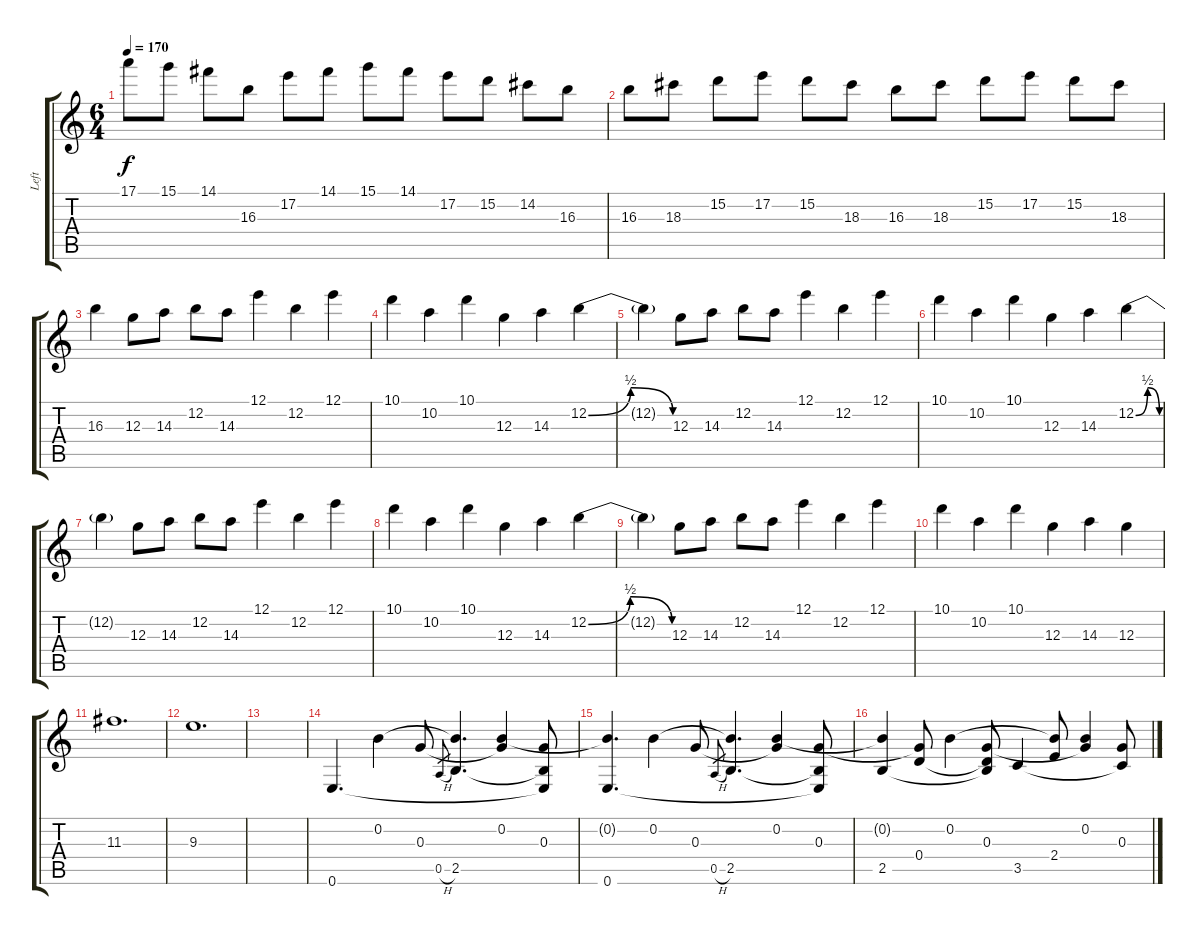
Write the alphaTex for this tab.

\track ("Left" "Left") {instrument electricguitarjazz}
\staff {score tabs}
\tuning (E4 B3 G3 D3 A2 E2) {hide}
\ts (6 4)
\tempo 170
\clef g2
\ks c
17.1.8{dy f} 15.1.8 14.1.8 16.3.8 17.2.8 14.1.8 15.1.8 14.1.8 17.2.8 15.2.8 14.2.8 16.3.8 |
16.3.8 18.3.8 15.2.8 17.2.8 15.2.8 18.3.8 16.3.8 18.3.8 15.2.8 17.2.8 15.2.8 18.3.8 |
16.3.4 12.3.8 14.3.8 12.2.8 14.3.8 12.1.4 12.2.4 12.1.4 |
10.1.4 10.2.4 10.1.4 12.3.4 14.3.4 12.2{be (bendrelease 0 0 30 2 30 2 60 0)}.4 |
12.2{t}.4 12.3.8 14.3.8 12.2.8 14.3.8 12.1.4 12.2.4 12.1.4 |
10.1.4 10.2.4 10.1.4 12.3.4 14.3.4 12.2{be (bendrelease 0 0 30 2 30 2 60 0)}.4 |
12.2{t}.4 12.3.8 14.3.8 12.2.8 14.3.8 12.1.4 12.2.4 12.1.4 |
10.1.4 10.2.4 10.1.4 12.3.4 14.3.4 12.2{be (bendrelease 0 0 30 2 30 2 60 0)}.4 |
12.2{t}.4 12.3.8 14.3.8 12.2.8 14.3.8 12.1.4 12.2.4 12.1.4 |
10.1.4 10.2.4 10.1.4 12.3.4 14.3.4 12.3.4 |
11.3.1{d} |
9.3.1{d volume 0} |
|
0.6.4{d volume 11 instrument electricguitarjazz} 0.2.4 0.3.8 0.5{h}.8{gr} (0.2{t} 2.5).4{d} (0.2 0.3{t}).4 (0.3 2.5{t} 0.6{t}).8 |
(0.2{t} 0.6).4{d} 0.2.4 0.3.8 0.5{h}.8{gr} (0.2{t} 2.5).4{d} (0.2 0.3{t}).4 (0.3 2.5{t} 0.6{t}).8 |
(0.2{t} 2.5).4 (0.3{t} 0.4).8 0.2.4 (0.3 0.4{t} 2.5{t}).8 3.5.4 (0.2{t} 2.4).8 (0.2 0.3{t}).4 (0.3 3.5{t}).8
